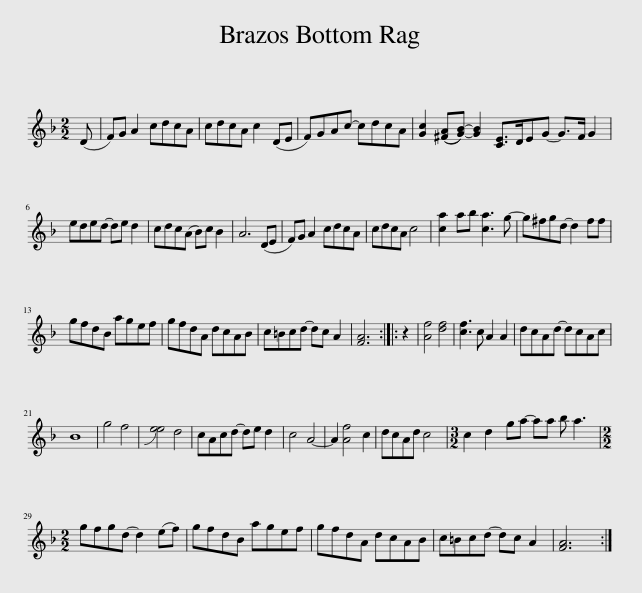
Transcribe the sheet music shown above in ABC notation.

X:1
L:1/8
M:2/2
I:linebreak $
K:F
V:1 treble
V:1
 (D | F)G A2 cdcA | cdcA c2 (DE | F)GAc- cdcA | [Gc]2 (([^FA][GB]-)) [GB]2 [CE]>DEG- G>F G2 |$ %5
 eded- de d2 | cdc(A B)c B2 | A6 (DE | F)G A2 cdcA | cdcA c4 | %10
 [ca]2 ab [ca]3 g- | g^fgd- d2 ff |$ gfdB agef | gfdA dcAB | c=Bcd- dc A2 | %15
 [FA]6 :: z2 | [Af]4 [df]4 | [cf]3 c A2 A2 | dcAd- dcAc |$ %20
 B8 | g4 f4 | !slide![ee]4 d4 | cAcd- de d2 | c4 A4- | %25
 A2 [Af]4 c2 | dcAd c4 |[M:3/2] c2 d2 ga- aa b a3 |$[M:2/2] gfgd- d2 (ef) | gfdB agef | %30
 gfdA dcAB | c=Bcd- dc A2 | [FA]6 :| %33
